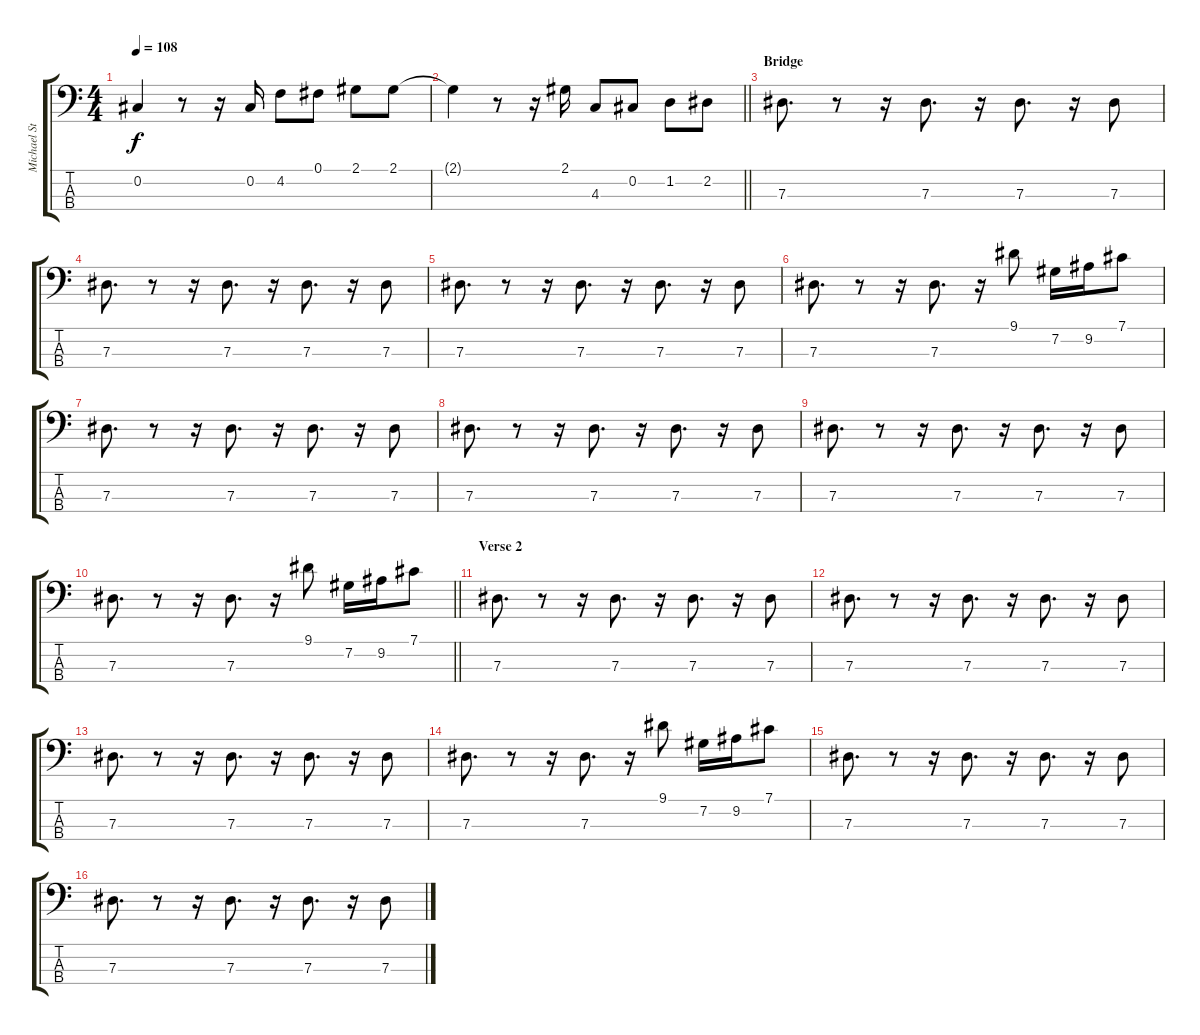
\track ("Michael Starr- Bass" "Michael St") {instrument electricbassfinger}
\staff {score tabs}
\tuning (Gb2 Db2 Ab1 Eb1) {hide}
\ts (4 4)
\tempo 108
\clef f4
\ks c
0.2{t}.4{dy f} r.8 r.16 0.2.16 4.2.8 0.1.8 2.1.8 2.1.8 |
\barLineRight lightlight
2.1{t}.4 r.8 r.16 2.1.16 4.3.8 0.2.8 1.2.8 2.2.8 |
\section ("" "Bridge")
7.3.8{d} r.8 r.16 7.3.8{d} r.16 7.3.8{d} r.16 7.3.8 |
7.3.8{d} r.8 r.16 7.3.8{d} r.16 7.3.8{d} r.16 7.3.8 |
7.3.8{d} r.8 r.16 7.3.8{d} r.16 7.3.8{d} r.16 7.3.8 |
7.3.8{d} r.8 r.16 7.3.8{d} r.16 9.1.8 7.2.16 9.2.16 7.1.8 |
7.3.8{d} r.8 r.16 7.3.8{d} r.16 7.3.8{d} r.16 7.3.8 |
7.3.8{d} r.8 r.16 7.3.8{d} r.16 7.3.8{d} r.16 7.3.8 |
7.3.8{d} r.8 r.16 7.3.8{d} r.16 7.3.8{d} r.16 7.3.8 |
\barLineRight lightlight
7.3.8{d} r.8 r.16 7.3.8{d} r.16 9.1.8 7.2.16 9.2.16 7.1.8 |
\section ("" "Verse 2")
7.3.8{d} r.8 r.16 7.3.8{d} r.16 7.3.8{d} r.16 7.3.8 |
7.3.8{d} r.8 r.16 7.3.8{d} r.16 7.3.8{d} r.16 7.3.8 |
7.3.8{d} r.8 r.16 7.3.8{d} r.16 7.3.8{d} r.16 7.3.8 |
7.3.8{d} r.8 r.16 7.3.8{d} r.16 9.1.8 7.2.16 9.2.16 7.1.8 |
7.3.8{d} r.8 r.16 7.3.8{d} r.16 7.3.8{d} r.16 7.3.8 |
7.3.8{d} r.8 r.16 7.3.8{d} r.16 7.3.8{d} r.16 7.3.8
